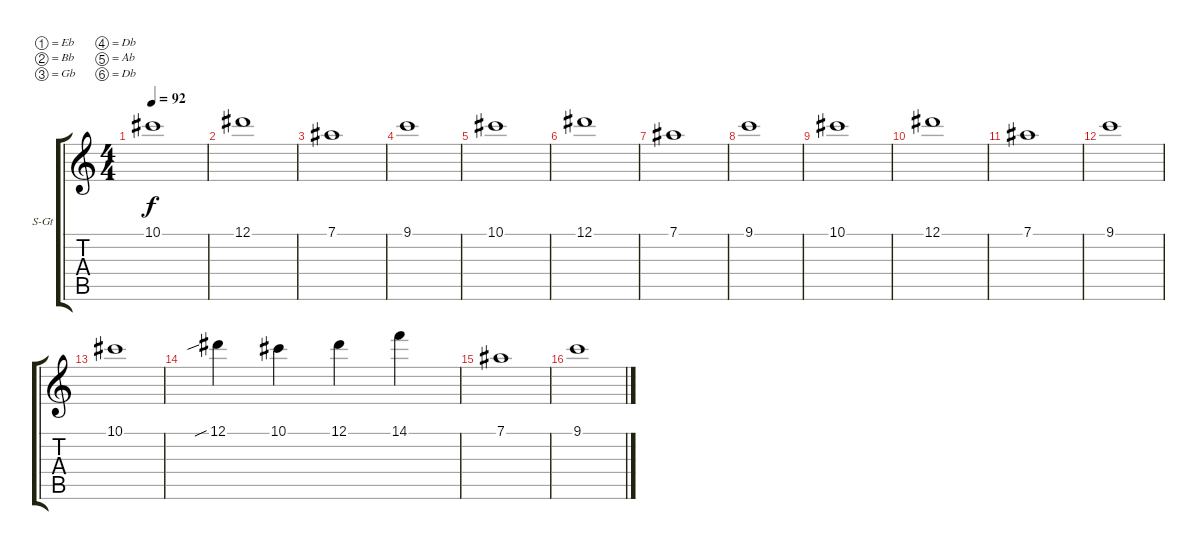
\bracketExtendMode groupsimilarinstruments
\firstSystemTrackNameOrientation horizontal
\otherSystemsTrackNameOrientation horizontal
\track ("Tremolo Strings" "S-Gt") {instrument tremolostrings}
\staff {score tabs}
\tuning (Eb4 Bb3 Gb3 Db3 Ab2 Db2)
\displaytranspose 12
\ts (4 4)
\tempo 92
\clef g2
\ks c
10.1.1{dy f} |
12.1.1 |
7.1.1 |
9.1.1 |
10.1.1 |
12.1.1 |
7.1.1 |
9.1.1 |
10.1.1 |
12.1.1 |
7.1.1 |
9.1.1 |
10.1.1 |
12.1{sib}.4 10.1.4 12.1.4 14.1.4 |
7.1.1 |
9.1.1
